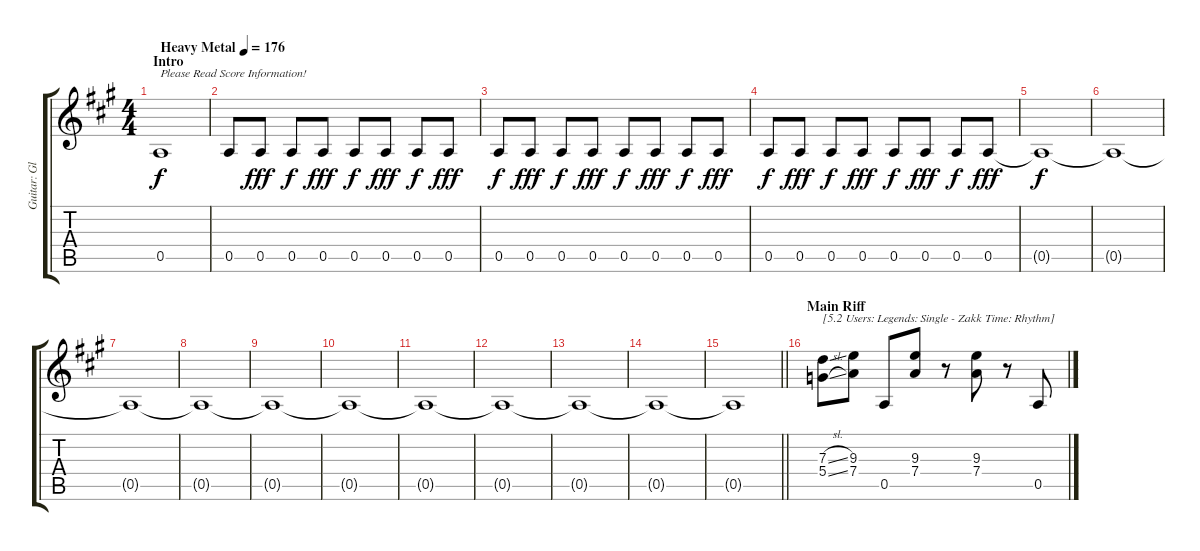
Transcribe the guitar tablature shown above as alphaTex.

\track ("Guitar: Glenn" "Guitar: Gl") {instrument overdrivenguitar}
\staff {score tabs}
\tuning (E4 B3 G3 D3 A2 E2) {hide}
\ts (4 4)
\section ("" "Intro")
\tempo (176 "Heavy Metal")
\clef g2
\ks a
0.5.1{txt "Please Read Score Information!" dy f instrument helicopter} |
0.5.8 0.5.8{dy fff} 0.5.8{dy f} 0.5.8{dy fff} 0.5.8{dy f} 0.5.8{dy fff} 0.5.8{dy f} 0.5.8{dy fff} |
0.5.8{dy f} 0.5.8{dy fff} 0.5.8{dy f} 0.5.8{dy fff} 0.5.8{dy f} 0.5.8{dy fff} 0.5.8{dy f} 0.5.8{dy fff} |
0.5.8{dy f} 0.5.8{dy fff} 0.5.8{dy f} 0.5.8{dy fff} 0.5.8{dy f} 0.5.8{dy fff} 0.5.8{dy f} 0.5.8{dy fff} |
0.5{t}.1{dy f} |
0.5{t}.1 |
0.5{t}.1 |
0.5{t}.1 |
0.5{t}.1 |
0.5{t}.1 |
0.5{t}.1 |
0.5{t}.1 |
0.5{t}.1 |
0.5{t}.1 |
\barLineRight lightlight
0.5{t}.1 |
\section ("" "Main Riff")
(7.3{sl} 5.4{sl}).8{txt "[5.2 Users: Legends: Single - Zakk Time: Rhythm]" instrument overdrivenguitar} (9.3 7.4).8 0.5.8 (9.3 7.4).8 r.8 (9.3 7.4).8 r.8 0.5.8
